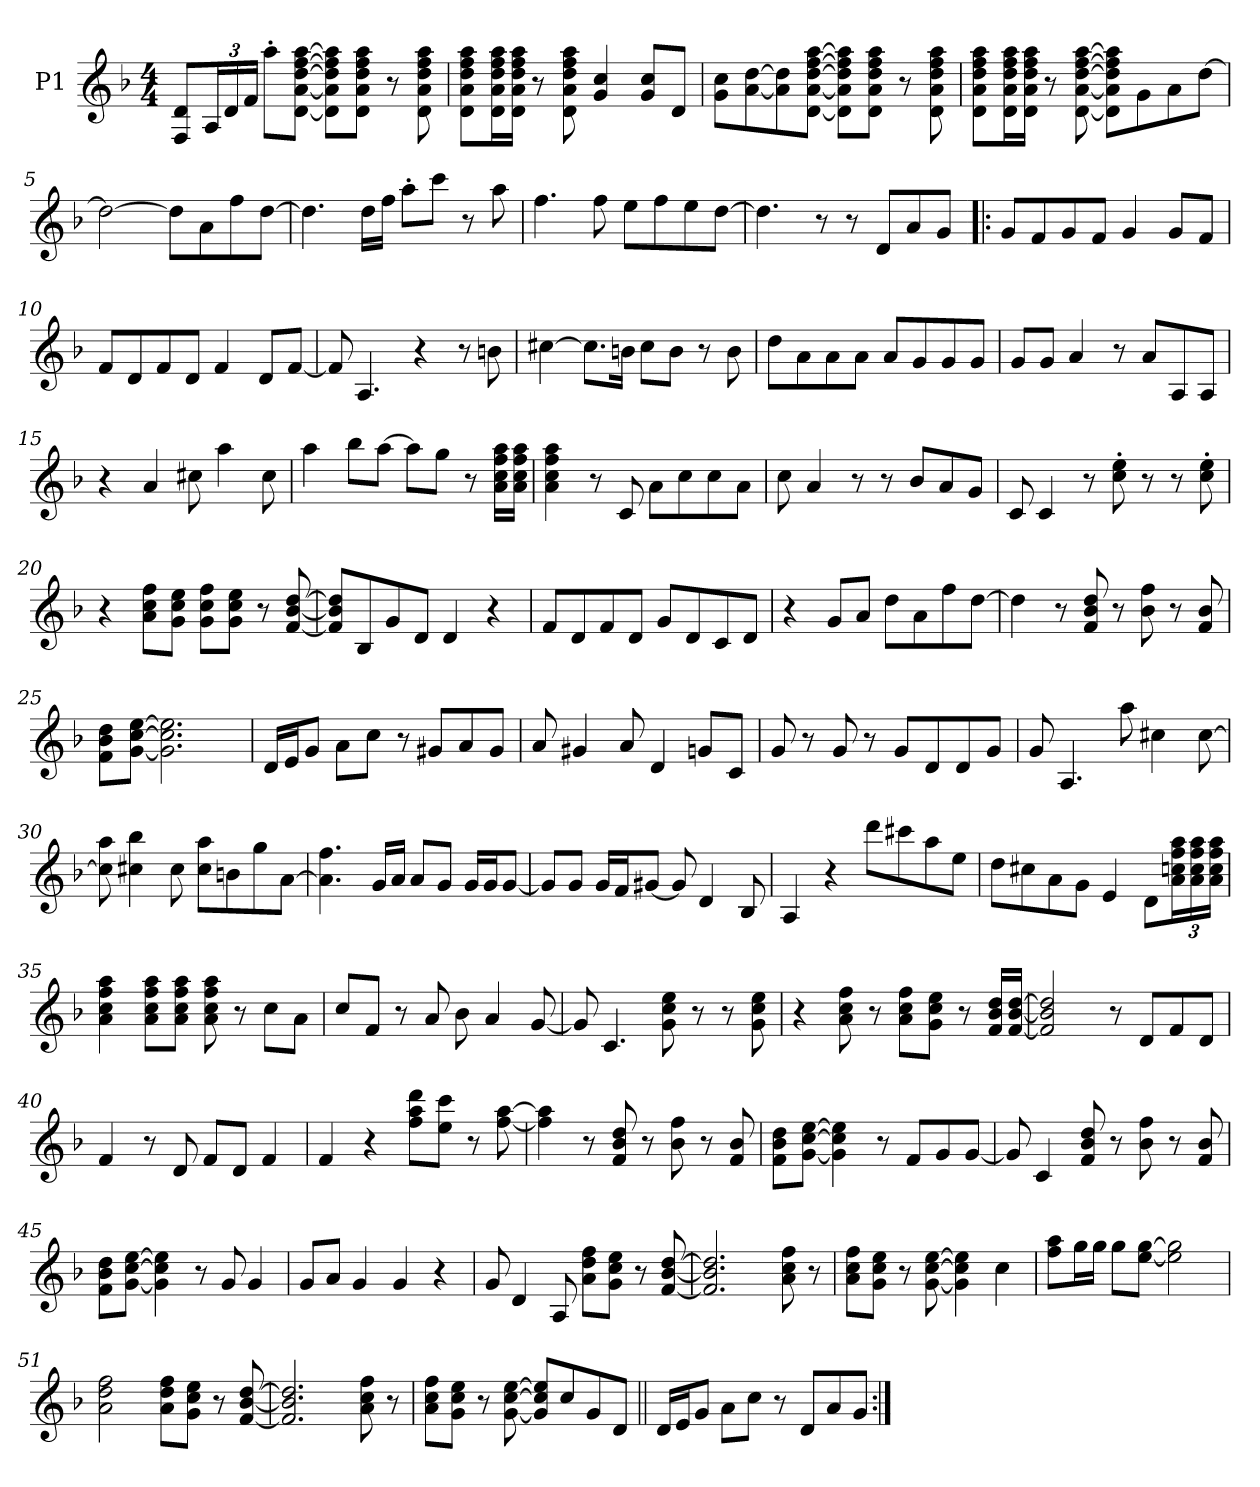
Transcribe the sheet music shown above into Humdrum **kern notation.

**kern
*part1
*staff1
*I"P1
*clefG2
*k[b-]
*M4/4
*MM146
=1
8F/ 8d/L
*Xbrackettup
24A/L
24d/
24f/JJ
8aa'\L
[8d\ [8a\ [8dd\ [8ff\ [8aa\J
8d\] 8a\] 8dd\] 8ff\] 8aa\]L
8d\ 8a\ 8dd\ 8ff\ 8aa\J
8r
8d\ 8a\ 8dd\ 8ff\ 8aa\
=2
8d\ 8a\ 8dd\ 8ff\ 8aa\L
16d\ 16a\ 16dd\ 16ff\ 16aa\L
16d\ 16a\ 16dd\ 16ff\ 16aa\JJ
8r
8d\ 8a\ 8dd\ 8ff\ 8aa\
4g/ 4cc/
8g/ 8cc/L
8d/J
=3
8g\ 8cc\L
[8a\ [8dd\
8a\] 8dd\]
[8d\ [8a\ [8dd\ [8ff\ [8aa\J
8d\] 8a\] 8dd\] 8ff\] 8aa\]L
8d\ 8a\ 8dd\ 8ff\ 8aa\J
8r
8d\ 8a\ 8dd\ 8ff\ 8aa\
=4
8d\ 8a\ 8dd\ 8ff\ 8aa\L
16d\ 16a\ 16dd\ 16ff\ 16aa\L
16d\ 16a\ 16dd\ 16ff\ 16aa\JJ
8r
[8d\ [8a\ [8dd\ [8ff\ [8aa\
8d\] 8a\] 8dd\] 8ff\] 8aa\]L
8g\
8a\
[8dd\J
!!LO:LB:g=z
=5
2dd\_
8dd\L]
8a\
8ff\
[8dd\J
=6
4.dd\]
16dd\LL
16ff\JJ
8aa'\L
8ccc\J
8r
8aa\
=7
4.ff\
8ff\
8ee\L
8ff\
8ee\
[8dd\J
=8
4.dd\]
8r
8r
8d/L
8a/
8g/J
=9!|:
8g/L
8f/
8g/
8f/J
4g/
8g/L
8f/J
!!LO:LB:g=z
=10
8f/L
8d/
8f/
8d/J
4f/
8d/L
[8f/J
=11
8f/]
4.A/
4r
8r
8bn\
=12
[4cc#X\
8.cc#\L]
16bn\Jk
8cc#\L
8b\J
8r
8b\
=13
8dd\L
8a\
8a\
8a\J
8a/L
8g/
8g/
8g/J
!!LO:LB:g=z
=14
8g/L
8g/J
4a/
8r
8a/L
8A/
8A/J
=15
4r
4a/
8cc#X\
4aa\
8cc#\
=16
4aa\
8bb-\L
[8aa\J
8aa\L]
8gg\J
8r
16a\ 16cc\ 16ff\ 16aa\LL
16a\ 16cc\ 16ff\ 16aa\JJ
=17
4a\ 4cc\ 4ff\ 4aa\
8r
8c/
8a\L
8cc\
8cc\
8a\J
!!LO:LB:g=z
=18
8cc\
4a/
8r
8r
8b-/L
8a/
8g/J
=19
8c/
4c/
8r
8cc\' 8ee\'
8r
8r
8cc\' 8ee\'
=20
4r
8a\ 8cc\ 8ff\L
8g\ 8cc\ 8ee\J
8g\ 8cc\ 8ff\L
8g\ 8cc\ 8ee\J
8r
[8f/ [8b-/ [8dd/
=21
8f/] 8b-/] 8dd/]L
8B-/
8g/
8d/J
4d/
4r
=22
8f/L
8d/
8f/
8d/J
8g/L
8d/
8c/
8d/J
!!LO:LB:g=z
=23
4r
8g/L
8a/J
8dd\L
8a\
8ff\
[8dd\J
=24
4dd\]
8r
8f/ 8b-/ 8dd/
8r
8b-\ 8ff\
8r
8f/ 8b-/
=25
8f\ 8b-\ 8dd\L
[8g\ [8cc\ [8ee\J
2.g\] 2.cc\] 2.ee\]
=26
16d/LL
16e/J
8g/J
8a\L
8cc\J
8r
8g#X/L
8a/
8g#/J
!!LO:LB:g=z
=27
8a/
4g#X/
8a/
4d/
8gn/L
8c/J
=28
8g/
8r
8g/
8r
8g/L
8d/
8d/
8g/J
=29
8g/
4.A/
8aa\
4cc#X\
[8cc#\
=30
8cc#\] 8aa\
4cc#X\ 4bb-\
8cc#\
8cc#\ 8aa\L
8bn\
8gg\
[8a\J
!!LO:LB:g=z
=31
4.a\] 4.ff\
16g/LL
16a/JJ
8a/L
8g/J
16g/LL
16g/J
[8g/J
=32
8g/L]
8g/J
16g/LL
16f/J
[8g#X/J
8g#/]
4d/
8B-/
=33
4A/
4r
8ddd\L
8ccc#X\
8aa\
8ee\J
=34
8dd\L
8cc#X\
8a\
8g\J
4e/
8d\L
24a\ 24ccn\ 24ff\ 24aa\L
24a\ 24cc\ 24ff\ 24aa\
24a\ 24cc\ 24ff\ 24aa\JJ
!!LO:LB:g=z
=35
4a\ 4cc\ 4ff\ 4aa\
8a\ 8cc\ 8ff\ 8aa\L
8a\ 8cc\ 8ff\ 8aa\J
8a\ 8cc\ 8ff\ 8aa\
8r
8cc\L
8a\J
=36
8cc/L
8f/J
8r
8a/
8b-\
4a/
[8g/
=37
8g/]
4.c/
8g\ 8cc\ 8ee\
8r
8r
8g\ 8cc\ 8ee\
=38
4r
8a\ 8cc\ 8ff\
8r
8a\ 8cc\ 8ff\L
8g\ 8cc\ 8ee\J
8r
16f/ 16b-/ 16dd/LL
[16f/ [16b-/ [16dd/JJ
!!LO:LB:g=z
=39
2f/] 2b-/] 2dd/]
8r
8d/L
8f/
8d/J
=40
4f/
8r
8d/
8f/L
8d/J
4f/
=41
4f/
4r
8ff\ 8aa\ 8ddd\L
8ee\ 8ccc\J
8r
[8ff\ [8aa\
=42
4ff\] 4aa\]
8r
8f/ 8b-/ 8dd/
8r
8b-\ 8ff\
8r
8f/ 8b-/
=43
8f\ 8b-\ 8dd\L
[8g\ [8cc\ [8ee\J
4g\] 4cc\] 4ee\]
8r
8f/L
8g/
[8g/J
!!LO:LB:g=z
=44
8g/]
4c/
8f/ 8b-/ 8dd/
8r
8b-\ 8ff\
8r
8f/ 8b-/
=45
8f\ 8b-\ 8dd\L
[8g\ [8cc\ [8ee\J
4g\] 4cc\] 4ee\]
8r
8g/
4g/
=46
8g/L
8a/J
4g/
4g/
4r
=47
8g/
4d/
8A/
8a\ 8dd\ 8ff\L
8g\ 8cc\ 8ee\J
8r
[8f/ [8b-/ [8dd/
=48
2.f/] 2.b-/] 2.dd/]
8a\ 8cc\ 8ff\
8r
!!LO:PB:g=z
=49
8a\ 8cc\ 8ff\L
8g\ 8cc\ 8ee\J
8r
[8g\ [8cc\ [8ee\
4g\] 4cc\] 4ee\]
4cc\
=50
8ff\ 8aa\L
16gg\L
16gg\JJ
8gg\L
[8ee\ [8gg\J
2ee\] 2gg\]
=51
2a\ 2dd\ 2ff\
8a\ 8dd\ 8ff\L
8g\ 8cc\ 8ee\J
8r
[8f/ [8b-/ [8dd/
=52
2.f/] 2.b-/] 2.dd/]
8a\ 8cc\ 8ff\
8r
=53
8a\ 8cc\ 8ff\L
8g\ 8cc\ 8ee\J
8r
[8g\ [8cc\ [8ee\
8g/] 8cc/] 8ee/]L
8cc/
8g/
8d/J
!!LO:LB:g=z
=54||
16d/LL
16e/J
8g/J
8a\L
8cc\J
8r
8d/L
8a/
8g/J
=:|!
*-
